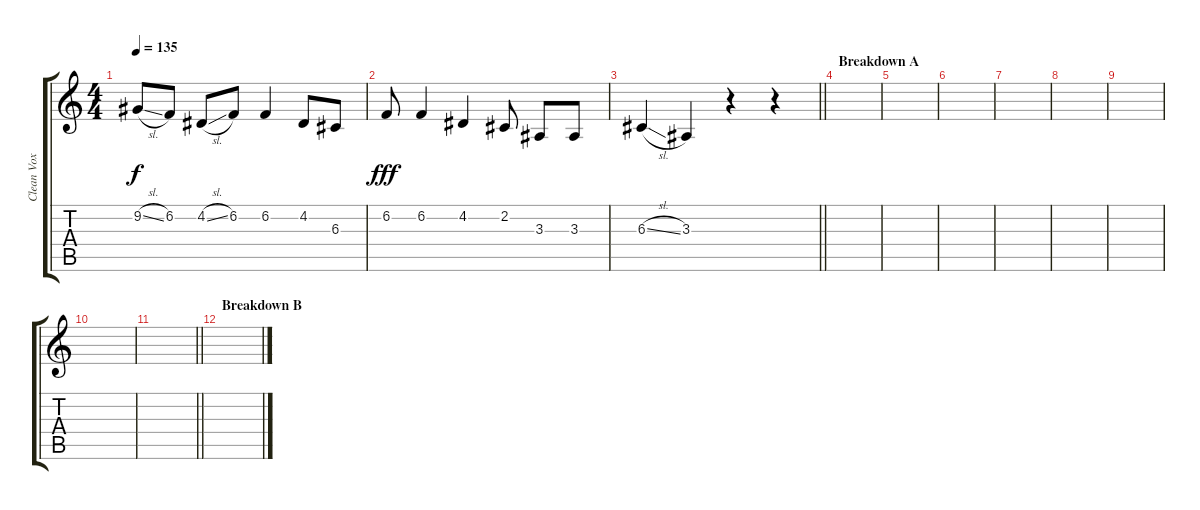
\track ("Clean Vox" "Clean Vox") {instrument lead1square}
\staff {score tabs}
\tuning (E4 B3 G3 D3 A2 E2) {hide}
\ts (4 4)
\tempo 135
\clef g2
\ks c
9.2{sl}.8{dy f} 6.2.8 4.2{sl}.8 6.2.8 6.2.4 4.2.8 6.3.8 |
6.2.8{dy fff} 6.2.4 4.2.4 2.2.8 3.3.8 3.3.8 |
\barLineRight lightlight
6.3{sl}.4 3.3.4 r.4 r.4 |
\section ("" "Breakdown A")
|
|
|
|
|
|
|
\barLineRight lightlight
|
\section ("" "Breakdown B")
